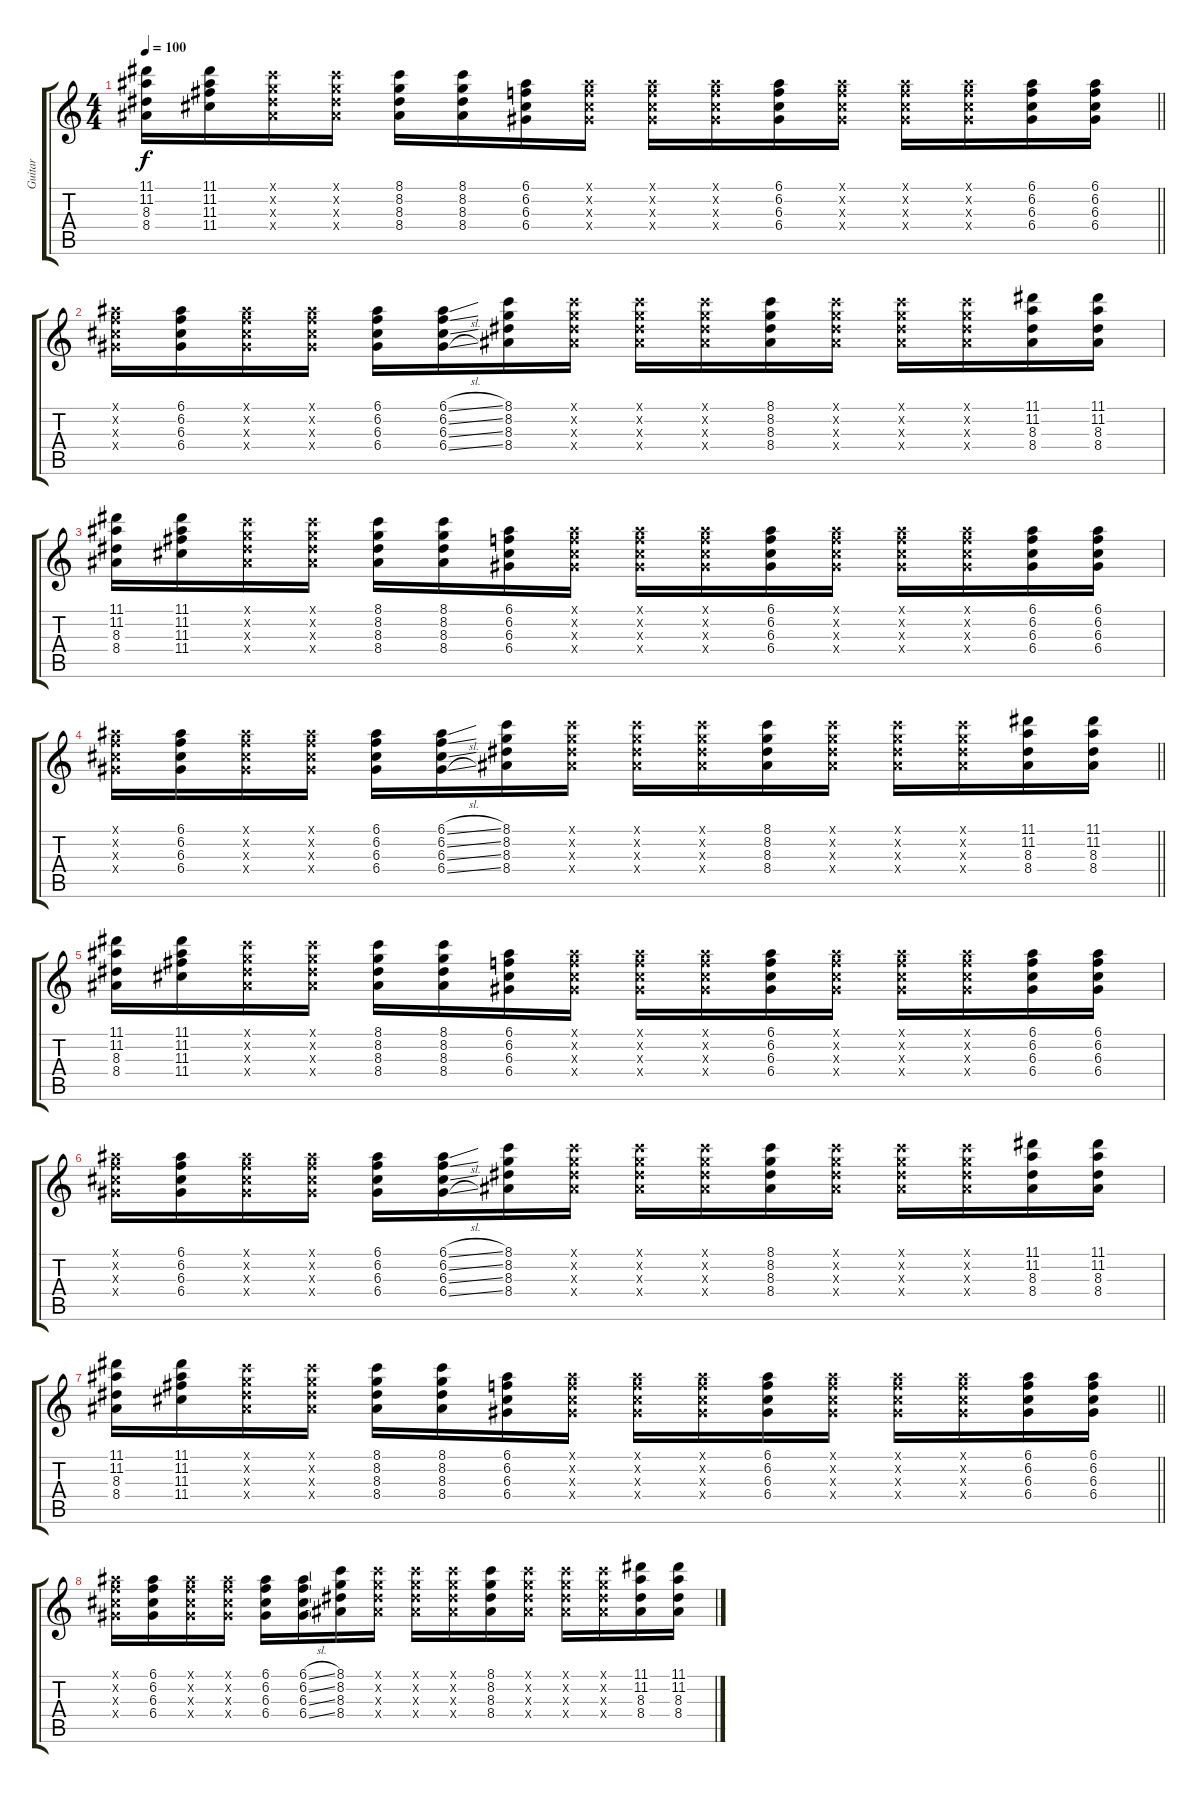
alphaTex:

\track ("Guitar" "Guitar") {instrument electricguitarclean}
\staff {score tabs}
\tuning (E4 B3 G3 D3 A2 E2) {hide}
\ts (4 4)
\tempo 100
\clef g2
\barLineRight lightlight
\ks c
(11.1 11.2 8.3 8.4).16{dy f} (11.1 11.2 11.3 11.4).16 (8.1{x} 8.2{x} 8.3{x} 8.4{x}).16 (8.1{x} 8.2{x} 8.3{x} 8.4{x}).16 (8.1 8.2 8.3 8.4).16 (8.1 8.2 8.3 8.4).16 (6.1 6.2 6.3 6.4).16 (6.1{x} 6.2{x} 6.3{x} 6.4{x}).16 (6.1{x} 6.2{x} 6.3{x} 6.4{x}).16 (6.1{x} 6.2{x} 6.3{x} 6.4{x}).16 (6.1 6.2 6.3 6.4).16 (6.1{x} 6.2{x} 6.3{x} 6.4{x}).16 (6.1{x} 6.2{x} 6.3{x} 6.4{x}).16 (6.1{x} 6.2{x} 6.3{x} 6.4{x}).16 (6.1 6.2 6.3 6.4).16 (6.1 6.2 6.3 6.4).16 |
(6.1{x} 6.2{x} 6.3{x} 6.4{x}).16 (6.1 6.2 6.3 6.4).16 (6.1{x} 6.2{x} 6.3{x} 6.4{x}).16 (6.1{x} 6.2{x} 6.3{x} 6.4{x}).16 (6.1 6.2 6.3 6.4).16 (6.1{sl} 6.2{sl} 6.3{sl} 6.4{sl}).16 (8.1 8.2 8.3 8.4).16 (8.1{x} 8.2{x} 8.3{x} 8.4{x}).16 (8.1{x} 8.2{x} 8.3{x} 8.4{x}).16 (8.1{x} 8.2{x} 8.3{x} 8.4{x}).16 (8.1 8.2 8.3 8.4).16 (8.1{x} 8.2{x} 8.3{x} 8.4{x}).16 (8.1{x} 8.2{x} 8.3{x} 8.4{x}).16 (8.1{x} 8.2{x} 8.3{x} 8.4{x}).16 (11.1 11.2 8.3 8.4).16 (11.1 11.2 8.3 8.4).16 |
(11.1 11.2 8.3 8.4).16 (11.1 11.2 11.3 11.4).16 (8.1{x} 8.2{x} 8.3{x} 8.4{x}).16 (8.1{x} 8.2{x} 8.3{x} 8.4{x}).16 (8.1 8.2 8.3 8.4).16 (8.1 8.2 8.3 8.4).16 (6.1 6.2 6.3 6.4).16 (6.1{x} 6.2{x} 6.3{x} 6.4{x}).16 (6.1{x} 6.2{x} 6.3{x} 6.4{x}).16 (6.1{x} 6.2{x} 6.3{x} 6.4{x}).16 (6.1 6.2 6.3 6.4).16 (6.1{x} 6.2{x} 6.3{x} 6.4{x}).16 (6.1{x} 6.2{x} 6.3{x} 6.4{x}).16 (6.1{x} 6.2{x} 6.3{x} 6.4{x}).16 (6.1 6.2 6.3 6.4).16 (6.1 6.2 6.3 6.4).16 |
\barLineRight lightlight
(6.1{x} 6.2{x} 6.3{x} 6.4{x}).16 (6.1 6.2 6.3 6.4).16 (6.1{x} 6.2{x} 6.3{x} 6.4{x}).16 (6.1{x} 6.2{x} 6.3{x} 6.4{x}).16 (6.1 6.2 6.3 6.4).16 (6.1{sl} 6.2{sl} 6.3{sl} 6.4{sl}).16 (8.1 8.2 8.3 8.4).16 (8.1{x} 8.2{x} 8.3{x} 8.4{x}).16 (8.1{x} 8.2{x} 8.3{x} 8.4{x}).16 (8.1{x} 8.2{x} 8.3{x} 8.4{x}).16 (8.1 8.2 8.3 8.4).16 (8.1{x} 8.2{x} 8.3{x} 8.4{x}).16 (8.1{x} 8.2{x} 8.3{x} 8.4{x}).16 (8.1{x} 8.2{x} 8.3{x} 8.4{x}).16 (11.1 11.2 8.3 8.4).16 (11.1 11.2 8.3 8.4).16 |
(11.1 11.2 8.3 8.4).16 (11.1 11.2 11.3 11.4).16 (8.1{x} 8.2{x} 8.3{x} 8.4{x}).16 (8.1{x} 8.2{x} 8.3{x} 8.4{x}).16 (8.1 8.2 8.3 8.4).16 (8.1 8.2 8.3 8.4).16 (6.1 6.2 6.3 6.4).16 (6.1{x} 6.2{x} 6.3{x} 6.4{x}).16 (6.1{x} 6.2{x} 6.3{x} 6.4{x}).16 (6.1{x} 6.2{x} 6.3{x} 6.4{x}).16 (6.1 6.2 6.3 6.4).16 (6.1{x} 6.2{x} 6.3{x} 6.4{x}).16 (6.1{x} 6.2{x} 6.3{x} 6.4{x}).16 (6.1{x} 6.2{x} 6.3{x} 6.4{x}).16 (6.1 6.2 6.3 6.4).16 (6.1 6.2 6.3 6.4).16 |
(6.1{x} 6.2{x} 6.3{x} 6.4{x}).16 (6.1 6.2 6.3 6.4).16 (6.1{x} 6.2{x} 6.3{x} 6.4{x}).16 (6.1{x} 6.2{x} 6.3{x} 6.4{x}).16 (6.1 6.2 6.3 6.4).16 (6.1{sl} 6.2{sl} 6.3{sl} 6.4{sl}).16 (8.1 8.2 8.3 8.4).16 (8.1{x} 8.2{x} 8.3{x} 8.4{x}).16 (8.1{x} 8.2{x} 8.3{x} 8.4{x}).16 (8.1{x} 8.2{x} 8.3{x} 8.4{x}).16 (8.1 8.2 8.3 8.4).16 (8.1{x} 8.2{x} 8.3{x} 8.4{x}).16 (8.1{x} 8.2{x} 8.3{x} 8.4{x}).16 (8.1{x} 8.2{x} 8.3{x} 8.4{x}).16 (11.1 11.2 8.3 8.4).16 (11.1 11.2 8.3 8.4).16 |
\barLineRight lightlight
(11.1 11.2 8.3 8.4).16 (11.1 11.2 11.3 11.4).16 (8.1{x} 8.2{x} 8.3{x} 8.4{x}).16 (8.1{x} 8.2{x} 8.3{x} 8.4{x}).16 (8.1 8.2 8.3 8.4).16 (8.1 8.2 8.3 8.4).16 (6.1 6.2 6.3 6.4).16 (6.1{x} 6.2{x} 6.3{x} 6.4{x}).16 (6.1{x} 6.2{x} 6.3{x} 6.4{x}).16 (6.1{x} 6.2{x} 6.3{x} 6.4{x}).16 (6.1 6.2 6.3 6.4).16 (6.1{x} 6.2{x} 6.3{x} 6.4{x}).16 (6.1{x} 6.2{x} 6.3{x} 6.4{x}).16 (6.1{x} 6.2{x} 6.3{x} 6.4{x}).16 (6.1 6.2 6.3 6.4).16 (6.1 6.2 6.3 6.4).16 |
(6.1{x} 6.2{x} 6.3{x} 6.4{x}).16 (6.1 6.2 6.3 6.4).16 (6.1{x} 6.2{x} 6.3{x} 6.4{x}).16 (6.1{x} 6.2{x} 6.3{x} 6.4{x}).16 (6.1 6.2 6.3 6.4).16 (6.1{sl} 6.2{sl} 6.3{sl} 6.4{sl}).16 (8.1 8.2 8.3 8.4).16 (8.1{x} 8.2{x} 8.3{x} 8.4{x}).16 (8.1{x} 8.2{x} 8.3{x} 8.4{x}).16 (8.1{x} 8.2{x} 8.3{x} 8.4{x}).16 (8.1 8.2 8.3 8.4).16 (8.1{x} 8.2{x} 8.3{x} 8.4{x}).16 (8.1{x} 8.2{x} 8.3{x} 8.4{x}).16 (8.1{x} 8.2{x} 8.3{x} 8.4{x}).16 (11.1 11.2 8.3 8.4).16 (11.1 11.2 8.3 8.4).16
